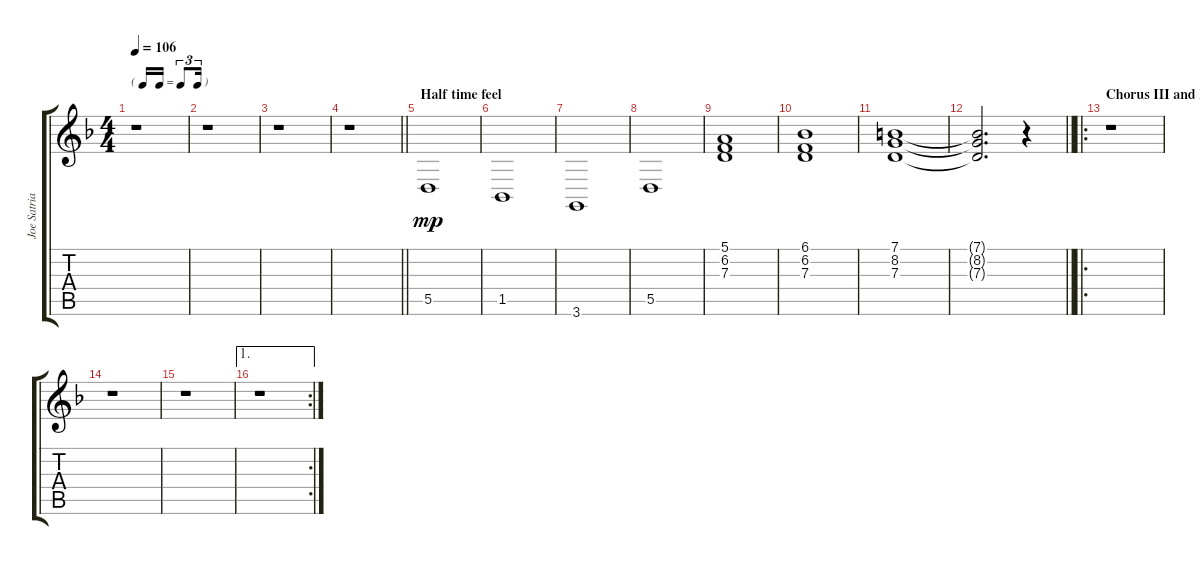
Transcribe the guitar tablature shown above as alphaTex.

\track ("Joe Satriani (Keyboard)" "Joe Satria") {instrument choiraahs}
\staff {score tabs}
\tuning (E4 B3 G3 D3 A2 E2) {hide}
\ts (4 4)
\tf triplet16th
\tempo 106
\clef g2
\ks f
r.1{dy ppp} |
r.1 |
r.1 |
\barLineRight lightlight
r.1 |
\section ("" "Half time feel")
5.5.1{dy mp} |
1.5.1 |
3.6.1 |
5.5.1 |
(5.1 6.2 7.3).1 |
(6.1 6.2 7.3).1 |
(7.1 8.2 7.3).1 |
\barLineRight lightlight
(7.1{t} 8.2{t} 7.3{t}).2{d} r.4 |
\ro
\section ("" "Chorus III and End Fills")
r.1 |
r.1 |
r.1 |
\ae 1
\rc 2
r.1
